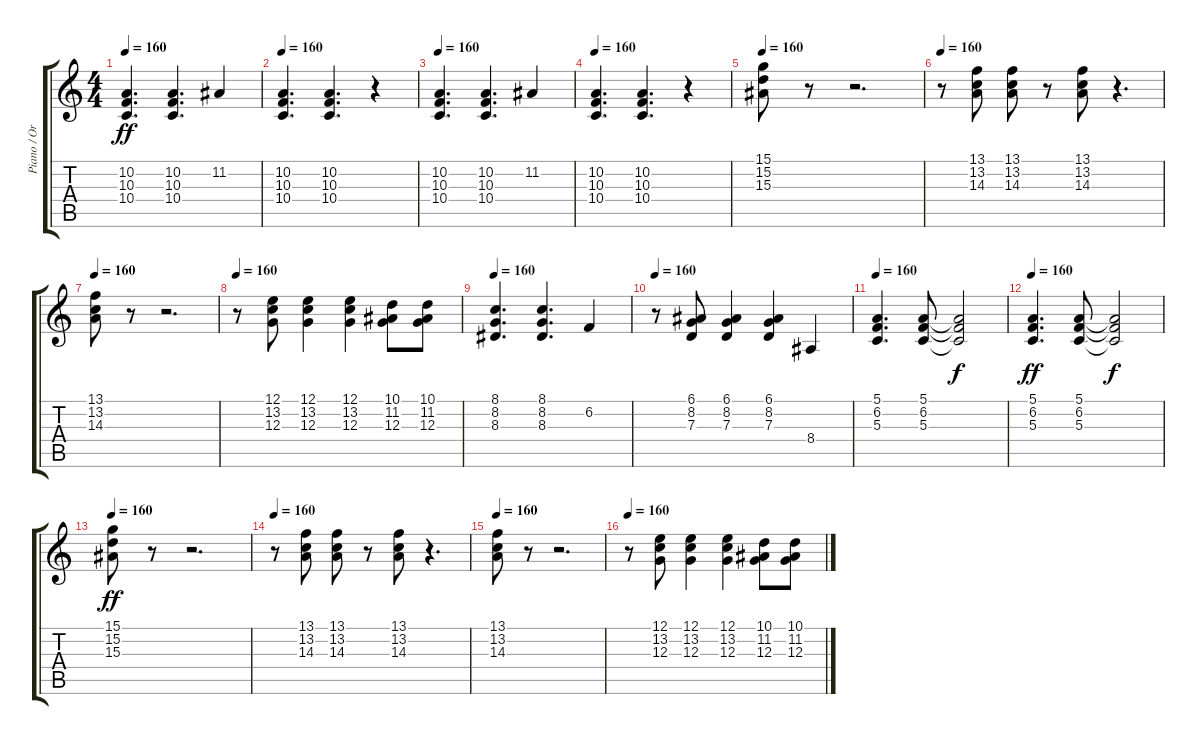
\track ("Piano / Organ" "Piano / Or") {instrument brightacousticpiano}
\staff {score tabs}
\tuning (E4 B3 G3 D3 A2 E2) {hide}
\ts (4 4)
\tempo 160
\clef g2
\ks c
(10.2 10.3 10.4).4{d dy ff} (10.2 10.3 10.4).4{d} 11.2.4 |
\tempo 160
(10.2 10.3 10.4).4{d} (10.2 10.3 10.4).4{d} r.4 |
\tempo 160
(10.2 10.3 10.4).4{d} (10.2 10.3 10.4).4{d} 11.2.4 |
\tempo 160
(10.2 10.3 10.4).4{d} (10.2 10.3 10.4).4{d} r.4 |
\tempo 160
(15.1 15.2 15.3).8 r.8 r.2{d} |
\tempo 160
r.8 (13.1 13.2 14.3).8 (13.1 13.2 14.3).8 r.8 (13.1 13.2 14.3).8 r.4{d} |
\tempo 160
(13.1 13.2 14.3).8 r.8 r.2{d} |
\tempo 160
r.8 (12.1 13.2 12.3).8 (12.1 13.2 12.3).4 (12.1 13.2 12.3).4 (10.1 11.2 12.3).8 (10.1 11.2 12.3).8 |
\tempo 160
(8.1 8.2 8.3).4{d} (8.1 8.2 8.3).4{d} 6.2.4 |
\tempo 160
r.8 (6.1 8.2 7.3).8 (6.1 8.2 7.3).4 (6.1 8.2 7.3).4 8.4.4 |
\tempo 160
(5.1 6.2 5.3).4{d} (5.1 6.2 5.3).8 (5.1{t} 6.2{t} 5.3{t}).2{dy f} |
\tempo 160
(5.1 6.2 5.3).4{d dy ff} (5.1 6.2 5.3).8 (5.1{t} 6.2{t} 5.3{t}).2{dy f} |
\tempo 160
(15.1 15.2 15.3).8{dy ff} r.8 r.2{d} |
\tempo 160
r.8 (13.1 13.2 14.3).8 (13.1 13.2 14.3).8 r.8 (13.1 13.2 14.3).8 r.4{d} |
\tempo 160
(13.1 13.2 14.3).8 r.8 r.2{d} |
\tempo 160
r.8 (12.1 13.2 12.3).8 (12.1 13.2 12.3).4 (12.1 13.2 12.3).4 (10.1 11.2 12.3).8 (10.1 11.2 12.3).8
